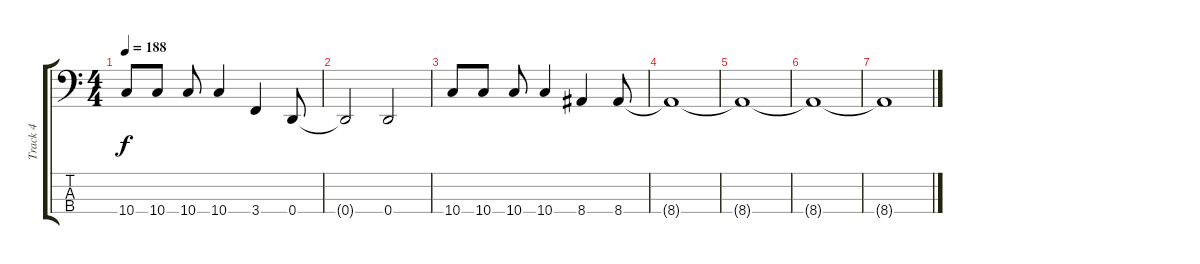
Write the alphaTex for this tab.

\track ("Track 4" "Track 4") {instrument electricbassfinger}
\staff {score tabs}
\tuning (G2 D2 A1 D1) {hide}
\ts (4 4)
\tempo 188
\clef f4
\ks c
10.4.8{dy f} 10.4.8 10.4.8 10.4.4 3.4.4 0.4.8 |
0.4{t}.2 0.4.2 |
10.4.8 10.4.8 10.4.8 10.4.4 8.4.4 8.4.8 |
8.4{t}.1 |
8.4{t}.1 |
8.4{t}.1 |
8.4{t}.1
